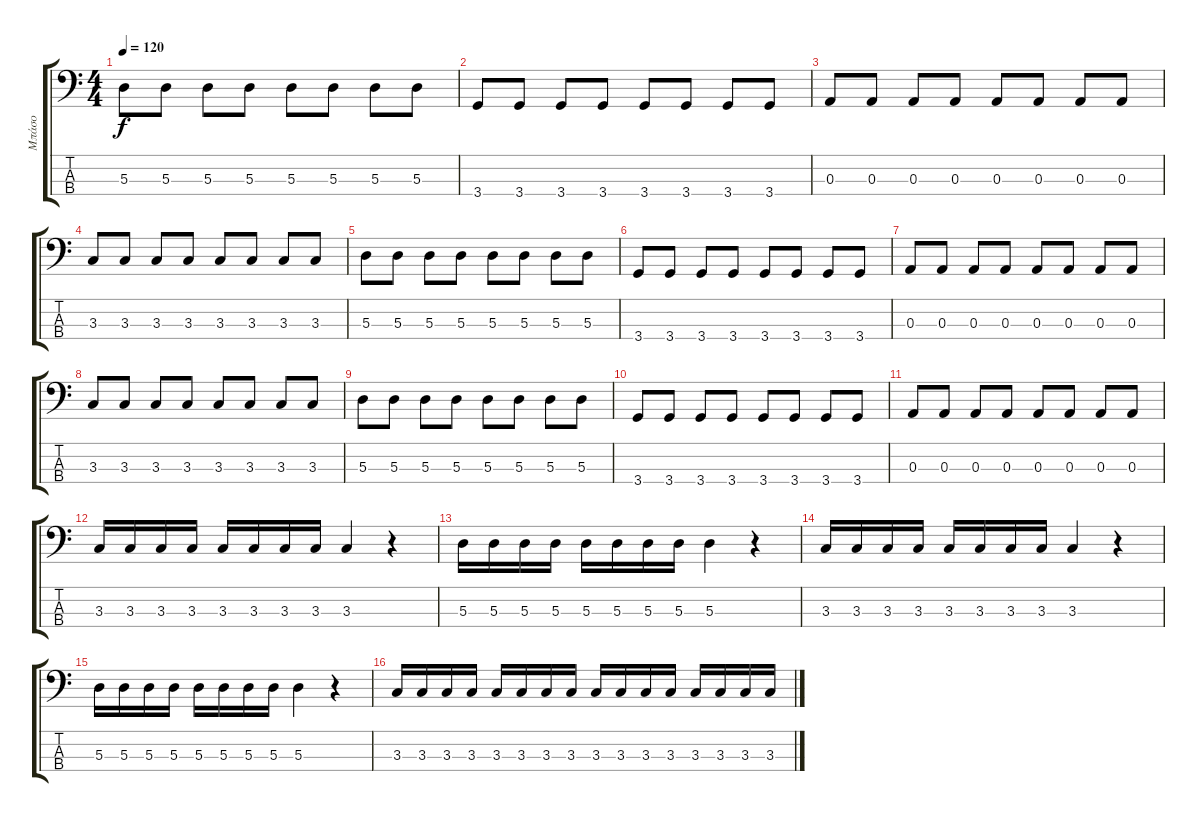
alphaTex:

\track ("Μπάσο" "Μπάσο") {instrument acousticguitarnylon}
\staff {score tabs}
\tuning (G2 D2 A1 E1) {hide}
\ts (4 4)
\tempo 120
\clef f4
\ks c
5.3.8{dy f} 5.3.8 5.3.8 5.3.8 5.3.8 5.3.8 5.3.8 5.3.8 |
3.4.8 3.4.8 3.4.8 3.4.8 3.4.8 3.4.8 3.4.8 3.4.8 |
0.3.8 0.3.8 0.3.8 0.3.8 0.3.8 0.3.8 0.3.8 0.3.8 |
3.3.8 3.3.8 3.3.8 3.3.8 3.3.8 3.3.8 3.3.8 3.3.8 |
5.3.8 5.3.8 5.3.8 5.3.8 5.3.8 5.3.8 5.3.8 5.3.8 |
3.4.8 3.4.8 3.4.8 3.4.8 3.4.8 3.4.8 3.4.8 3.4.8 |
0.3.8 0.3.8 0.3.8 0.3.8 0.3.8 0.3.8 0.3.8 0.3.8 |
3.3.8 3.3.8 3.3.8 3.3.8 3.3.8 3.3.8 3.3.8 3.3.8 |
5.3.8 5.3.8 5.3.8 5.3.8 5.3.8 5.3.8 5.3.8 5.3.8 |
3.4.8 3.4.8 3.4.8 3.4.8 3.4.8 3.4.8 3.4.8 3.4.8 |
0.3.8 0.3.8 0.3.8 0.3.8 0.3.8 0.3.8 0.3.8 0.3.8 |
3.3.16 3.3.16 3.3.16 3.3.16 3.3.16 3.3.16 3.3.16 3.3.16 3.3.4 r.4 |
5.3.16 5.3.16 5.3.16 5.3.16 5.3.16 5.3.16 5.3.16 5.3.16 5.3.4 r.4 |
3.3.16 3.3.16 3.3.16 3.3.16 3.3.16 3.3.16 3.3.16 3.3.16 3.3.4 r.4 |
5.3.16 5.3.16 5.3.16 5.3.16 5.3.16 5.3.16 5.3.16 5.3.16 5.3.4 r.4 |
3.3.16 3.3.16 3.3.16 3.3.16 3.3.16 3.3.16 3.3.16 3.3.16 3.3.16 3.3.16 3.3.16 3.3.16 3.3.16 3.3.16 3.3.16 3.3.16
